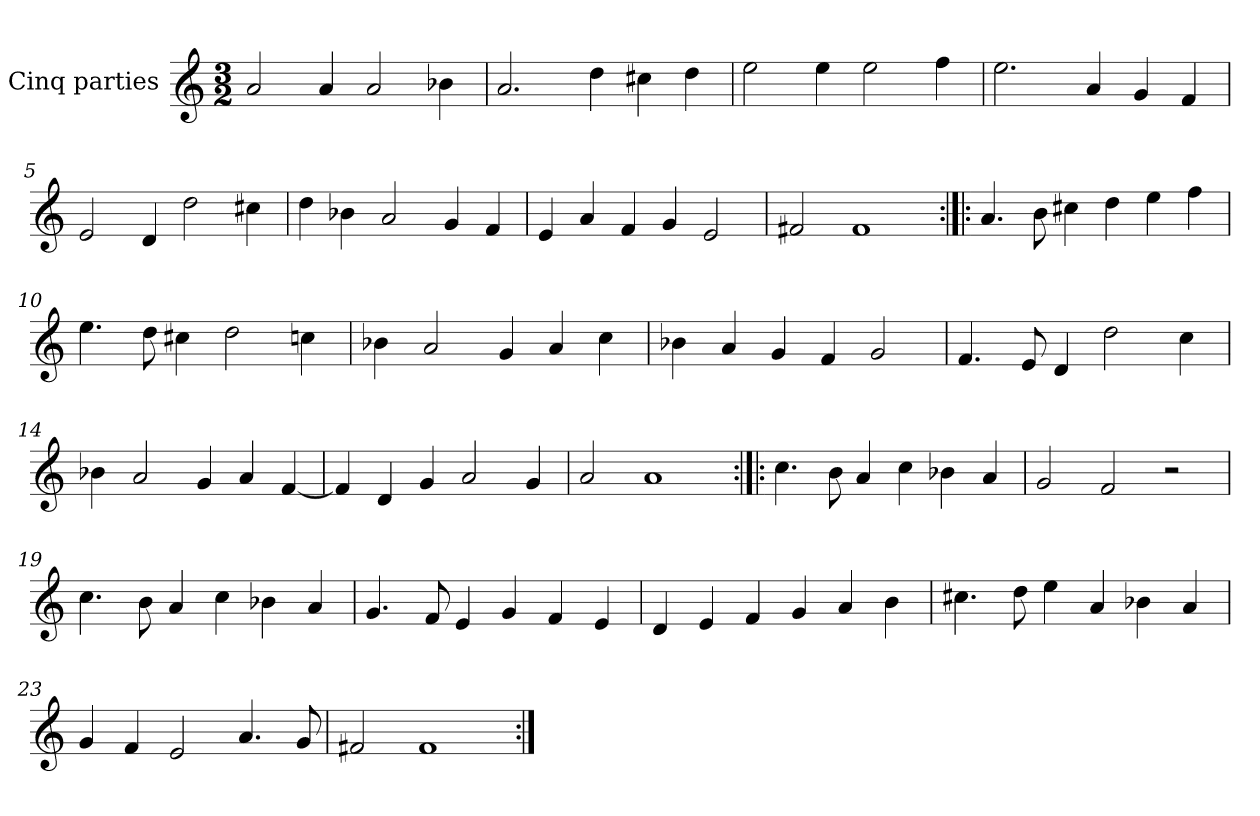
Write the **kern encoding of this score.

**kern
*part1
*staff1
*I"Cinq parties
*clefG2
*k[]
*M3/2
*MM180
=1
2a/
4a/
2a/
4b-X\
=2
2.a/
4dd\
4cc#X\
4dd\
=3
2ee\
4ee\
2ee\
4ff\
=4
2.ee\
4a/
4g/
4f/
=5
2e/
4d/
2dd\
4cc#X\
=6
4dd\
4b-X\
2a/
4g/
4f/
=7
4e/
4a/
4f/
4g/
2e/
=8
2f#X/
1f#
=9:|!|:
4.a/
8b\
4cc#X\
4dd\
4ee\
4ff\
=10
4.ee\
8dd\
4cc#X\
2dd\
4ccn\
=11
4b-X\
2a/
4g/
4a/
4cc\
=12
4b-X\
4a/
4g/
4f/
2g/
=13
4.f/
8e/
4d/
2dd\
4cc\
=14
4b-X\
2a/
4g/
4a/
[4f/
=15
4f/]
4d/
4g/
2a/
4g/
=16
2a/
1a
=17:|!|:
4.cc\
8b\
4a/
4cc\
4b-X\
4a/
=18
2g/
2f/
2r
=19
4.cc\
8b\
4a/
4cc\
4b-X\
4a/
=20
4.g/
8f/
4e/
4g/
4f/
4e/
=21
4d/
4e/
4f/
4g/
4a/
4b\
=22
4.cc#X\
8dd\
4ee\
4a/
4b-X\
4a/
=23
4g/
4f/
2e/
4.a/
8g/
=24
2f#X/
1f#
=:|!
*-
